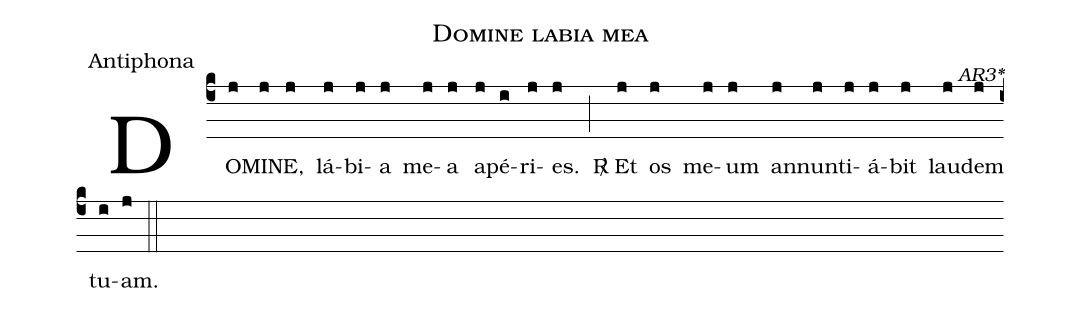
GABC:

name:Domine labia mea;
office-part:Antiphona;
commentary:AR3*;
%%
(c4) DO(j)MI(j)NE,(j) lá(j)bi(j)a(j) me(j)a(j) a(j)pé(i)ri(j)es.(j) (;) <sp>R/</sp> Et(j) os(j) me(j)um(j) an(j)nun(j)ti(j)á(j)bit(j) lau(j)dem(j) tu(i)am.(j) (::)
